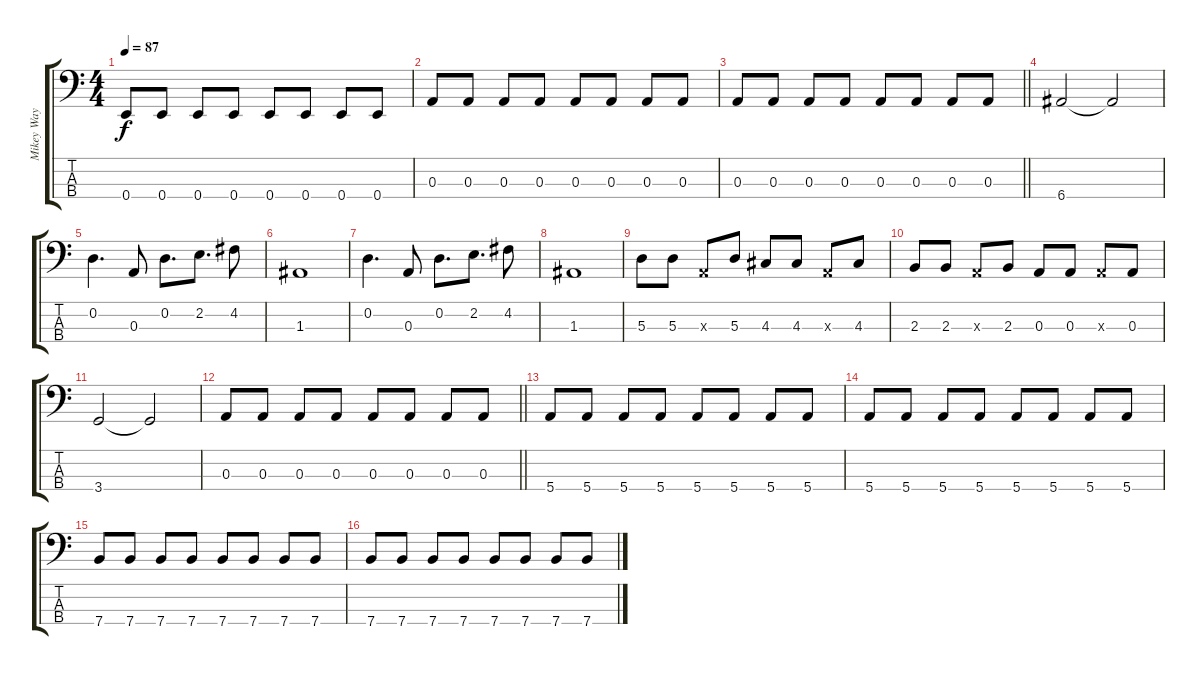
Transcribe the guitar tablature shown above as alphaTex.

\track ("Mikey Way [Bass]" "Mikey Way ") {instrument electricbasspick}
\staff {score tabs}
\tuning (G2 D2 A1 E1) {hide}
\ts (4 4)
\tempo 87
\clef f4
\ks c
0.4.8{dy f} 0.4.8 0.4.8 0.4.8 0.4.8 0.4.8 0.4.8 0.4.8 |
0.3.8 0.3.8 0.3.8 0.3.8 0.3.8 0.3.8 0.3.8 0.3.8 |
\barLineRight lightlight
0.3.8 0.3.8 0.3.8 0.3.8 0.3.8 0.3.8 0.3.8 0.3.8 |
6.4.2 6.4{t}.2 |
0.2.4{d} 0.3.8 0.2.8{d} 2.2.8{d} 4.2.8 |
1.3.1 |
0.2.4{d} 0.3.8 0.2.8{d} 2.2.8{d} 4.2.8 |
1.3.1 |
5.3.8 5.3.8 0.3{x}.8 5.3.8 4.3.8 4.3.8 0.3{x}.8 4.3.8 |
2.3.8 2.3.8 0.3{x}.8 2.3.8 0.3.8 0.3.8 0.3{x}.8 0.3.8 |
3.4.2 3.4{t}.2 |
\barLineRight lightlight
0.3.8 0.3.8 0.3.8 0.3.8 0.3.8 0.3.8 0.3.8 0.3.8 |
5.4.8 5.4.8 5.4.8 5.4.8 5.4.8 5.4.8 5.4.8 5.4.8 |
5.4.8 5.4.8 5.4.8 5.4.8 5.4.8 5.4.8 5.4.8 5.4.8 |
7.4.8 7.4.8 7.4.8 7.4.8 7.4.8 7.4.8 7.4.8 7.4.8 |
7.4.8 7.4.8 7.4.8 7.4.8 7.4.8 7.4.8 7.4.8 7.4.8
